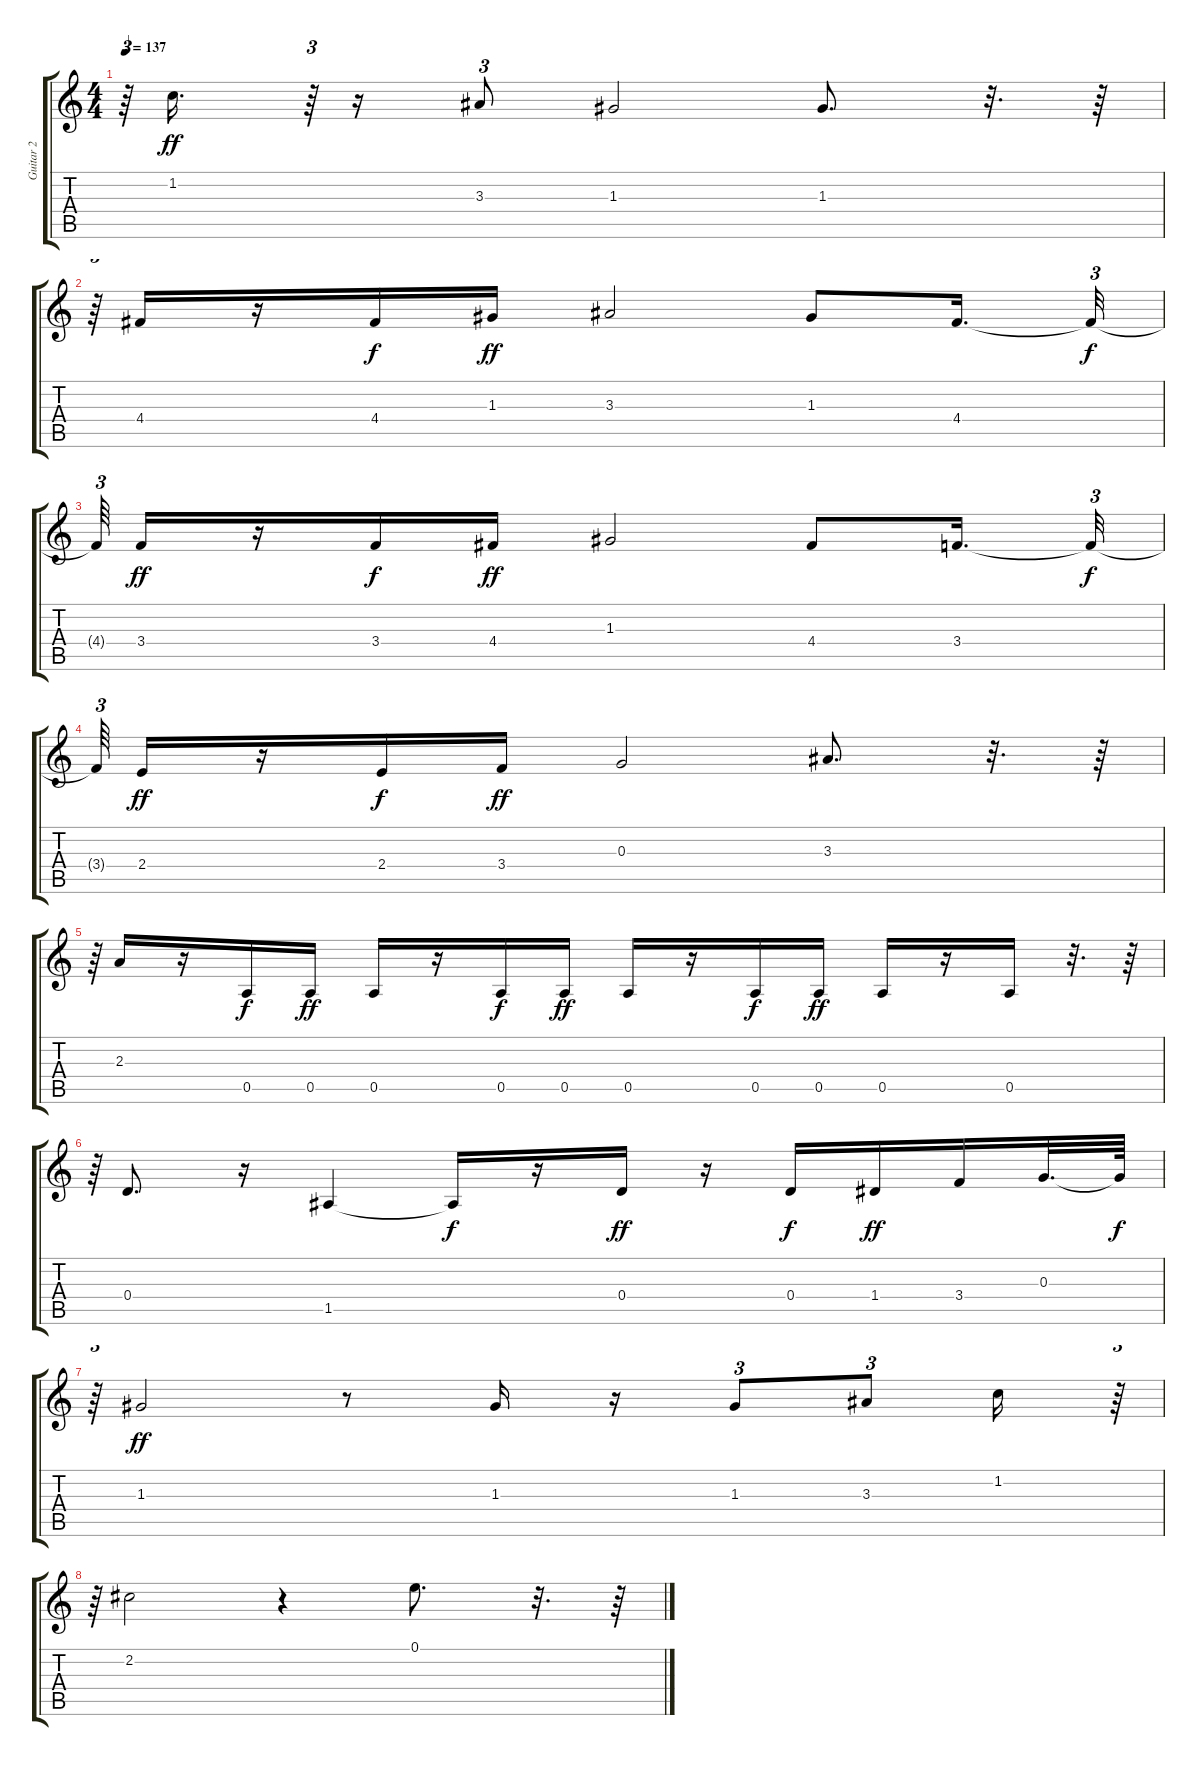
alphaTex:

\track ("Guitar 2" "Guitar 2") {instrument overdrivenguitar}
\staff {score tabs}
\tuning (E4 B3 G3 D3 A2 E2) {hide}
\ts (4 4)
\tempo 137
\clef g2
\ks c
r.64{tu (3 2) dy ff} 1.2.16{d} r.64{tu (3 2)} r.16 3.3.8{tu (3 2)} 1.3.2 1.3.8{d} r.32{d} r.64 |
r.64{tu (3 2)} 4.4.16 r.16 4.4.16{dy f} 1.3.16{dy ff} 3.3.2 1.3.8 4.4.16{d} 4.4{t}.32{tu (3 2) dy f} |
4.4{t}.64{tu (3 2)} 3.4.16{dy ff} r.16 3.4.16{dy f} 4.4.16{dy ff} 1.3.2 4.4.8 3.4.16{d} 3.4{t}.32{tu (3 2) dy f} |
3.4{t}.64{tu (3 2)} 2.4.16{dy ff} r.16 2.4.16{dy f} 3.4.16{dy ff} 0.3.2 3.3.8{d} r.32{d} r.64 |
r.64{tu (3 2)} 2.3.16 r.16 0.5.16{dy f} 0.5.16{dy ff} 0.5.16 r.16 0.5.16{dy f} 0.5.16{dy ff} 0.5.16 r.16 0.5.16{dy f} 0.5.16{dy ff} 0.5.16 r.16 0.5.16 r.32{d} r.64 |
r.64{tu (3 2)} 0.4.8{d} r.16 1.5.4 1.5{t}.16{dy f} r.16 0.4.16{dy ff} r.16 0.4.16{dy f} 1.4.16{dy ff} 3.4.16 0.3.32{d} 0.3{t}.64{dy f} |
r.64{tu (3 2)} 1.3.2{dy ff} r.8 1.3.16 r.16 1.3.8{tu (3 2)} 3.3.8{tu (3 2)} 1.2.16 r.64{tu (3 2)} |
r.64{tu (3 2)} 2.2.2 r.4 0.1.8{d} r.32{d} r.64
